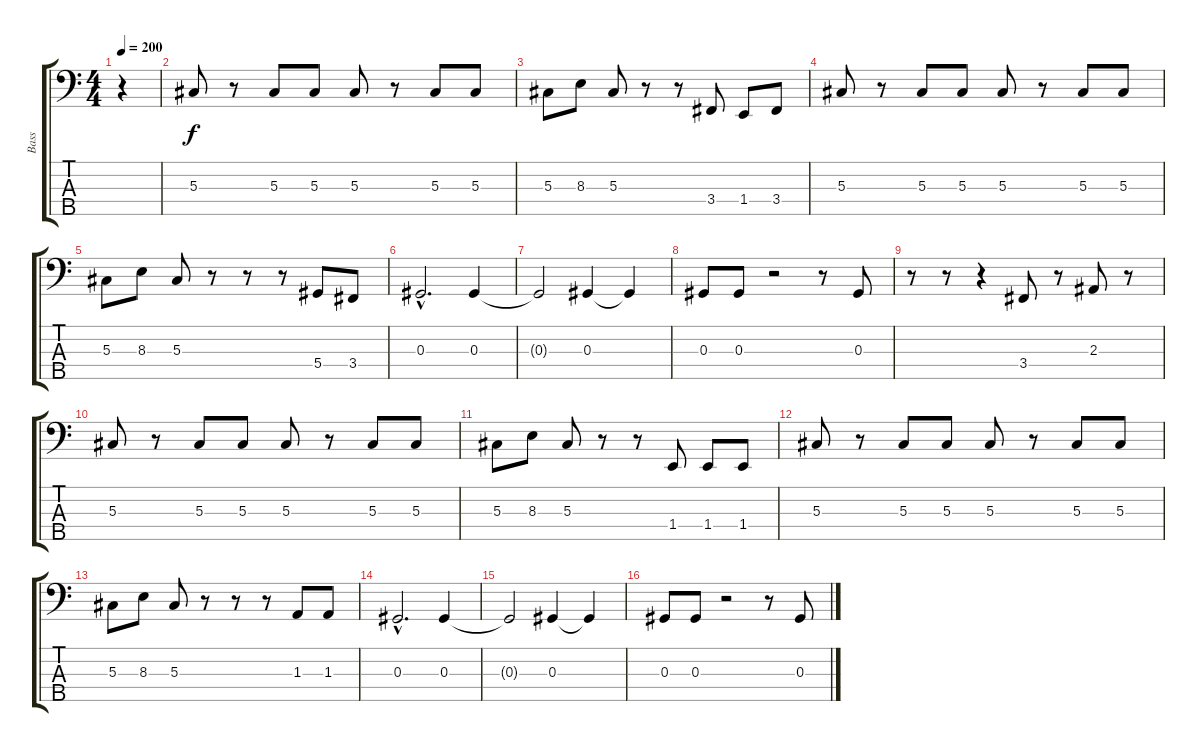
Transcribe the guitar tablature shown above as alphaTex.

\track ("Bass" "Bass") {instrument electricbassfinger}
\staff {score tabs}
\tuning (Gb2 Db2 Ab1 Eb1 Bb0) {hide}
\ts (4 4)
\tempo 200
\clef f4
\ks c
r.4{dy f} |
5.3.8 r.8 5.3.8 5.3.8 5.3.8 r.8 5.3.8 5.3.8 |
5.3.8 8.3.8 5.3.8 r.8 r.8 3.4.8 1.4.8 3.4.8 |
5.3.8 r.8 5.3.8 5.3.8 5.3.8 r.8 5.3.8 5.3.8 |
5.3.8 8.3.8 5.3.8 r.8 r.8 r.8 5.4.8 3.4.8 |
0.3{hac}.2{d} 0.3.4 |
0.3{t}.2 0.3.4 0.3{t}.4 |
0.3.8 0.3.8 r.2 r.8 0.3.8 |
r.8 r.8 r.4 3.4.8 r.8 2.3.8 r.8 |
5.3.8 r.8 5.3.8 5.3.8 5.3.8 r.8 5.3.8 5.3.8 |
5.3.8 8.3.8 5.3.8 r.8 r.8 1.4.8 1.4.8 1.4.8 |
5.3.8 r.8 5.3.8 5.3.8 5.3.8 r.8 5.3.8 5.3.8 |
5.3.8 8.3.8 5.3.8 r.8 r.8 r.8 1.3.8 1.3.8 |
0.3{hac}.2{d} 0.3.4 |
0.3{t}.2 0.3.4 0.3{t}.4 |
0.3.8 0.3.8 r.2 r.8 0.3.8
